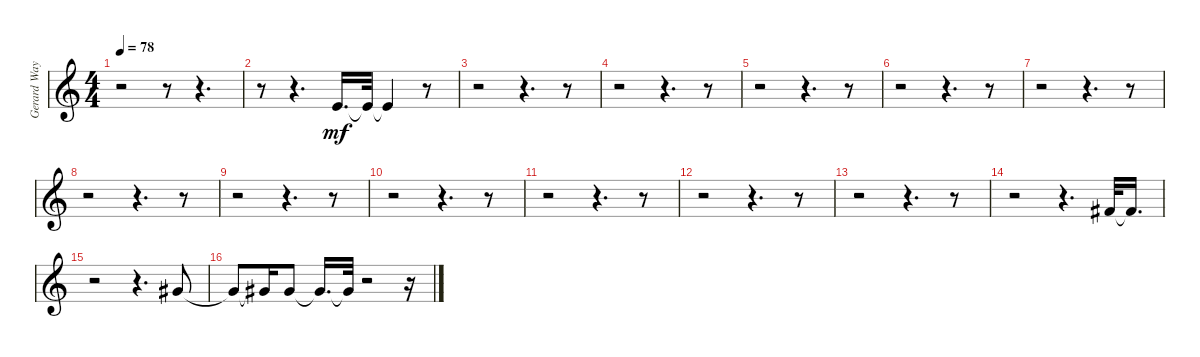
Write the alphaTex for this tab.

\track ("Gerard Way (vocals)" "Gerard Way") {instrument trombone}
\staff {score}
\tuning (E4 B3 G3 D3 A2 E2 B1) {hide}
\ts (4 4)
\tempo 78
\clef g2
\ks c
r.2{dy mf} r.8 r.4{d} |
r.8 r.4{d} 0.1.16{d} 0.1{t}.32 0.1{t}.4 r.8 |
r.2 r.4{d} r.8 |
r.2 r.4{d} r.8 |
r.2 r.4{d} r.8 |
r.2 r.4{d} r.8 |
r.2 r.4{d} r.8 |
r.2 r.4{d} r.8 |
r.2 r.4{d} r.8 |
r.2 r.4{d} r.8 |
r.2 r.4{d} r.8 |
r.2 r.4{d} r.8 |
r.2 r.4{d} r.8 |
r.2 r.4{d} 2.1.32 2.1{t}.16{d} |
r.2 r.4{d} 4.1.8 |
4.1{t}.8 4.1{t}.16 4.1.8 4.1{t}.16{d} 4.1{t}.32 r.2 r.16
